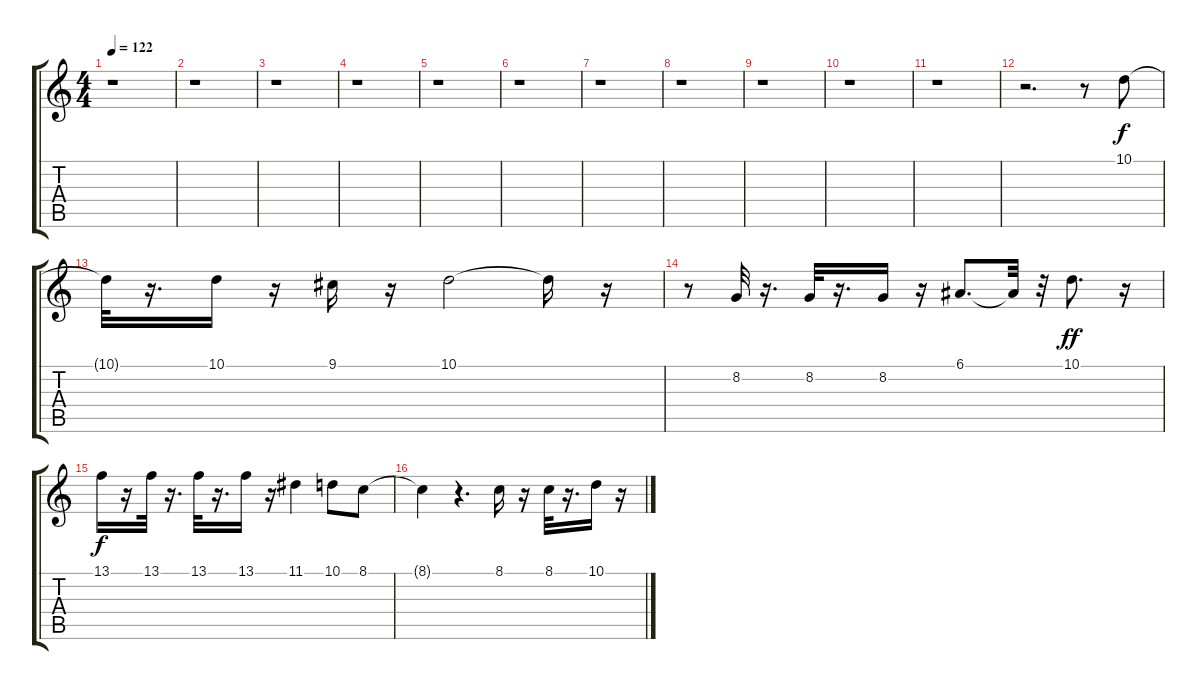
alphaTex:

\track "" {instrument flute}
\staff {score tabs}
\tuning (E4 B3 G3 D3 A2 E2) {hide}
\ts (4 4)
\tempo 122
\clef g2
\ks c
r.1{dy f instrument flute} |
r.1 |
r.1 |
r.1 |
r.1 |
r.1 |
r.1 |
r.1 |
r.1 |
r.1 |
r.1 |
r.2{d} r.8 10.1.8 |
10.1{t}.32 r.16{d} 10.1.16 r.16 9.1.16 r.16 10.1.2 10.1{t}.16 r.16 |
r.8 8.2.32 r.16{d} 8.2.32 r.16{d} 8.2.16 r.16 6.1.8{d} 6.1{t}.32 r.32 10.1.8{d dy ff} r.16 |
13.1.16{dy f} r.16 13.1.32 r.16{d} 13.1.32 r.16{d} 13.1.16 r.16 11.1.4 10.1.8 8.1.8 |
8.1{t}.4 r.4{d} 8.1.16 r.16 8.1.32 r.16{d} 10.1.16 r.16
